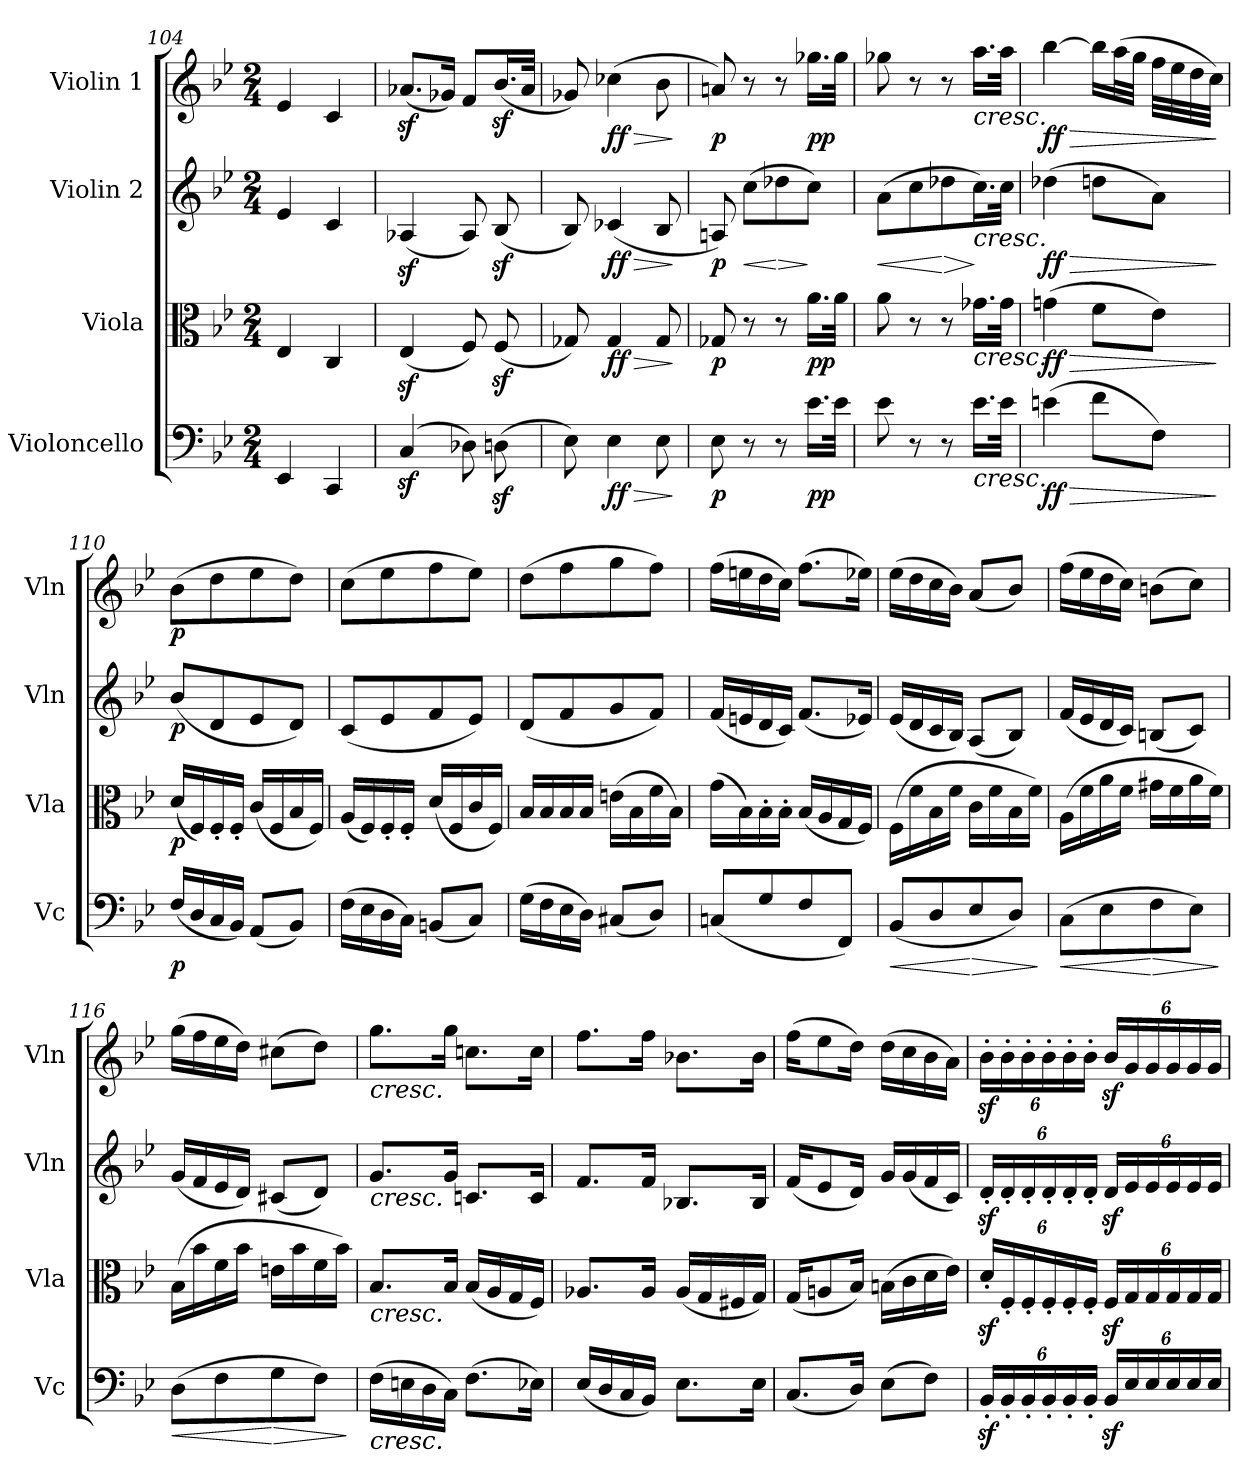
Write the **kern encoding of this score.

**kern	**dynam	**kern	**dynam	**kern	**dynam	**kern	**dynam
*part4	*part4	*part3	*part3	*part2	*part2	*part1	*part1
*staff4	*staff4	*staff3	*staff3	*staff2	*staff2	*staff1	*staff1
*I"Violoncello	*	*I"Viola	*	*I"Violin 2	*	*I"Violin 1	*
*I'Vc	*	*I'Vla	*	*I'Vln	*	*I'Vln	*
*clefF4	*	*clefC3	*	*clefG2	*	*clefG2	*
*k[b-e-]	*	*k[b-e-]	*	*k[b-e-]	*	*k[b-e-]	*
*M2/4	*	*M2/4	*	*M2/4	*	*M2/4	*
=104	=104	=104	=104	=104	=104	=104	=104
4EE-/	.	4E-/	.	4e-/	.	4e-/	.
4CC/	.	4C/	.	4c/	.	4c/	.
=105	=105	=105	=105	=105	=105	=105	=105
(4Cz</	.	(4E-z</	.	(4A-Xz</	.	(8.a-jz</L	.
.	.	.	.	.	.	16g-X/Jk)	.
8D-X\)	.	8F/)	.	8A-/)	.	8f/L	.
(8Dnz<\	.	(8Fz</	.	(8B-z</	.	(16.b-z</L	.
.	.	.	.	.	.	32a-/JJk	.
=106	=106	=106	=106	=106	=106	=106	=106
8E-\)	.	8G-X/)	.	8B-/)	.	8g-X/)	.
!	!LO:HP:b	!	!LO:HP:b	!	!LO:HP:b	!	!LO:HP:b
!	!LO:DY:n=1:b	!	!LO:DY:n=1:b	!	!LO:DY:n=1:b	!	!LO:DY:n=1:b
4E-\	> ff	4G-/	> ff	(4c-X/	> ff	(4cc-X\	> ff
8E-\	.	8G-/	.	8B-/	.	8b-\	.
.	]	.	]	.	]	.	]
=107	=107	=107	=107	=107	=107	=107	=107
!	!LO:DY:b	!	!LO:DY:b	!	!LO:DY:b	!	!LO:DY:b
8E-\	p	8G-X/	p	8An/)	p	8an/)	p
!	!	!	!	!	!LO:HP:b	!	!
8r	.	8r	.	(8cc\L	<	8r	.
!	!	!	!	!	!LO:HP:n=1:b	!	!
8r	.	8r	.	8dd-X\	[ >	8r	.
!	!LO:DY:b	!	!LO:DY:b	!	!	!	!LO:DY:b
16.e-\LL	pp	16.a\LL	pp	8cc\J)	]	16.gg-X\LL	pp
32e-\JJk	.	32a\JJk	.	.	.	32gg-\JJk	.
=108	=108	=108	=108	=108	=108	=108	=108
!	!	!	!	!	!LO:HP:b	!	!
8e-\	.	8a\	.	(8a\L	<	8gg-X\	.
8r	.	8r	.	8cc\	.	8r	.
!	!	!	!	!	!LO:HP:n=1:b	!	!
8r	.	8r	.	8dd-X\	[ >	8r	.
!	!	!	!	!	!	!LO:TX:b:i:t=cresc.	!
!	!	!	!	!LO:TX:b:i:t=cresc.	!	!	!
!	!	!LO:TX:b:i:t=cresc.	!	!	!	!	!
!LO:TX:b:i:t=cresc.	!	!	!	!	!	!	!
16.e-\LL	.	16.g-X\LL	.	16.cc\L)	]	16.aa\LL	.
32e-\JJk	.	32g-\JJk	.	32cc\JJk	.	32aa\JJk	.
!!LO:LB:g=z
=109	=109	=109	=109	=109	=109	=109	=109
!	!LO:HP:b	!	!LO:HP:b	!	!LO:HP:b	!	!LO:HP:b
!	!LO:DY:n=1:b	!	!LO:DY:n=1:b	!	!LO:DY:n=1:b	!	!LO:DY:n=1:b
(4en\	> ff	(4gn\	> ff	(4dd-X\	> ff	[4bb-\	> ff
8f\L	.	8f\L	.	8ddn\L	.	16bb-\LL]	.
.	.	.	.	.	.	(32aa\L	.
.	.	.	.	.	.	32gg\JJJ	.
8F\J)	.	8e-\J)	.	8a\J)	.	32ff\LLL	.
.	.	.	.	.	.	32ee-\	.
.	.	.	.	.	.	32dd\	.
.	.	.	.	.	.	32cc\JJJ)	.
.	]	.	]	.	]	.	]
=110	=110	=110	=110	=110	=110	=110	=110
!	!LO:DY:b	!	!LO:DY:b	!	!LO:DY:b	!	!LO:DY:b
(16F/LL	p	(16d/LL	p	(8b-/L	p	(8b-\L	p
16D/	.	16F/)	.	.	.	.	.
16C/	.	16F'/	.	8d/	.	8dd\	.
16BB-/JJ)	.	16F'/JJ	.	.	.	.	.
(8AA/L	.	(16c/LL	.	8e-/	.	8ee-\	.
.	.	16F/	.	.	.	.	.
8BB-/J)	.	16B-/	.	8d/J)	.	8dd\J)	.
.	.	16F/JJ)	.	.	.	.	.
=111	=111	=111	=111	=111	=111	=111	=111
(16F\LL	.	(16A/LL	.	(8c/L	.	(8cc\L	.
16E-\	.	16F/)	.	.	.	.	.
16D\	.	16F'/	.	8e-/	.	8ee-\	.
16C\JJ)	.	16F'/JJ	.	.	.	.	.
(8BBn/L	.	(16d/LL	.	8f/	.	8ff\	.
.	.	16F/	.	.	.	.	.
8C/J)	.	16c/	.	8e-/J)	.	8ee-\J)	.
.	.	16F/JJ)	.	.	.	.	.
=112	=112	=112	=112	=112	=112	=112	=112
(16G\LL	.	16B-/LL	.	(8d/L	.	(8dd\L	.
16F\	.	16B-/	.	.	.	.	.
16E-\	.	16B-/	.	8f/	.	8ff\	.
16D\JJ)	.	16B-/JJ	.	.	.	.	.
(8C#X/L	.	(16en\LL	.	8g/	.	8gg\	.
.	.	16B-\	.	.	.	.	.
8D/J)	.	16f\	.	8f/J)	.	8ff\J)	.
.	.	16B-\JJ)	.	.	.	.	.
=113	=113	=113	=113	=113	=113	=113	=113
(8Cn/L	.	(16g\LL	.	(16f/LL	.	(16ff\LL	.
.	.	16B-\)	.	16en/	.	16een\	.
8G/	.	16B-'\	.	16d/	.	16dd\	.
.	.	16B-'\JJ	.	16c/JJ)	.	16cc\JJ)	.
8F/	.	(16B-/LL	.	(8.f/L	.	(8.ff\L	.
.	.	16A/	.	.	.	.	.
8FF/J)	.	16G/	.	.	.	.	.
.	.	16F/JJ)	.	16e-X/Jk)	.	16ee-X\Jk)	.
!!LO:PB:g=z
=114	=114	=114	=114	=114	=114	=114	=114
!	!LO:HP:b	!	!	!	!	!	!
(8BB-/L	<	(16F\LL	.	(16e-/LL	.	(16ee-\LL	.
.	.	16f\	.	16d/	.	16dd\	.
8D/	.	16B-\	.	16c/	.	16cc\	.
.	.	16f\JJ	.	16B-/JJ)	.	16b-\JJ)	.
!	!LO:HP:n=1:b	!	!	!	!	!	!
8E-/	[ >	16c\LL	.	(8A/L	.	(8a/L	.
.	.	16f\	.	.	.	.	.
8D/J)	.	16B-\	.	8B-/J)	.	8b-/J)	.
.	.	16f\JJ)	.	.	.	.	.
.	]	.	.	.	.	.	.
!!LO:LB:g=z
=115	=115	=115	=115	=115	=115	=115	=115
!	!LO:HP:b	!	!	!	!	!	!
(8C\L	<	(16A\LL	.	(16f/LL	.	(16ff\LL	.
.	.	16f\	.	16e-/	.	16ee-\	.
8E-\	.	16a\	.	16d/	.	16dd\	.
.	.	16f\JJ	.	16c/JJ)	.	16cc\JJ)	.
!	!LO:HP:n=1:b	!	!	!	!	!	!
8F\	[ >	16g#X\LL	.	(8Bn/L	.	(8bn\L	.
.	.	16f\	.	.	.	.	.
8E-\J)	.	16a\	.	8c/J)	.	8cc\J)	.
.	.	16f\JJ)	.	.	.	.	.
.	]	.	.	.	.	.	.
=116	=116	=116	=116	=116	=116	=116	=116
!	!LO:HP:b	!	!	!	!	!	!
(8D\L	<	(16B-\LL	.	(16g/LL	.	(16gg\LL	.
.	.	16b-\	.	16f/	.	16ff\	.
8F\	.	16f\	.	16e-/	.	16ee-\	.
.	.	16b-\JJ	.	16d/JJ)	.	16dd\JJ)	.
!	!LO:HP:n=1:b	!	!	!	!	!	!
8G\	[ >	16en\LL	.	(8c#X/L	.	(8cc#X\L	.
.	.	16b-\	.	.	.	.	.
8F\J)	.	16f\	.	8d/J)	.	8dd\J)	.
.	.	16b-\JJ)	.	.	.	.	.
.	]	.	.	.	.	.	.
=117	=117	=117	=117	=117	=117	=117	=117
!	!	!	!	!	!	!LO:TX:b:i:t=cresc.	!
!	!	!	!	!LO:TX:b:i:t=cresc.	!	!	!
!	!	!LO:TX:b:i:t=cresc.	!	!	!	!	!
!LO:TX:b:i:t=cresc.	!	!	!	!	!	!	!
(16F\LL	.	8.B-/L	.	8.g/L	.	8.gg\L	.
16En\	.	.	.	.	.	.	.
16D\	.	.	.	.	.	.	.
16C\JJ)	.	16B-/Jk	.	16g/Jk	.	16gg\Jk	.
(8.F\L	.	(16B-/LL	.	8.cn/L	.	8.ccn\L	.
.	.	16A/	.	.	.	.	.
.	.	16G/	.	.	.	.	.
16E-X\Jk)	.	16F/JJ)	.	16c/Jk	.	16cc\Jk	.
=118	=118	=118	=118	=118	=118	=118	=118
(16E-/LL	.	8.A-X/L	.	8.f/L	.	8.ff\L	.
16D/	.	.	.	.	.	.	.
16C/	.	.	.	.	.	.	.
16BB-/JJ)	.	16A-/Jk	.	16f/Jk	.	16ff\Jk	.
8.E-\L	.	(16A-/LL	.	8.B-X/L	.	8.b-X\L	.
.	.	16G/	.	.	.	.	.
.	.	16F#X/	.	.	.	.	.
16E-\Jk	.	16G/JJ)	.	16B-/Jk	.	16b-\Jk	.
=119	=119	=119	=119	=119	=119	=119	=119
(8.C/L	.	(16G/KL	.	(16f/KL	.	(16ff\KL	.
.	.	8An/	.	8e-/	.	8ee-\	.
16D/Jk)	.	16B-/Jk)	.	16d/Jk)	.	16dd\Jk)	.
(8E-\L	.	(16Bn\LL	.	16g/LL	.	(16dd\LL	.
.	.	16c\	.	(16g/	.	16cc\	.
8F\J)	.	16d\	.	16f/	.	16b-\	.
.	.	16e-\JJ)	.	16c/JJ)	.	16a\JJ)	.
!!LO:LB:g=z
=120	=120	=120	=120	=120	=120	=120	=120
24BB-z<'/LL	.	24dz<'/LL	.	24dz<'/LL	.	24b-z<'\LL	.
24BB-'/	.	24F'/	.	24d'/	.	24b-'\	.
24BB-'/	.	24F'/	.	24d'/	.	24b-'\	.
24BB-'/	.	24F'/	.	24d'/	.	24b-'\	.
24BB-'/	.	24F'/	.	24d'/	.	24b-'\	.
24BB-'/JJ	.	24F'/JJ	.	24d'/JJ	.	24b-'\JJ	.
24BB-z</LL	.	24Fz</LL	.	24dz</LL	.	24b-z</LL	.
24E-/	.	24G/	.	24e-/	.	24g/	.
24E-/	.	24G/	.	24e-/	.	24g/	.
24E-/	.	24G/	.	24e-/	.	24g/	.
24E-/	.	24G/	.	24e-/	.	24g/	.
24E-/JJ	.	24G/JJ	.	24e-/JJ	.	24g/JJ	.
=	=	=	=	=	=	=	=
*-	*-	*-	*-	*-	*-	*-	*-
